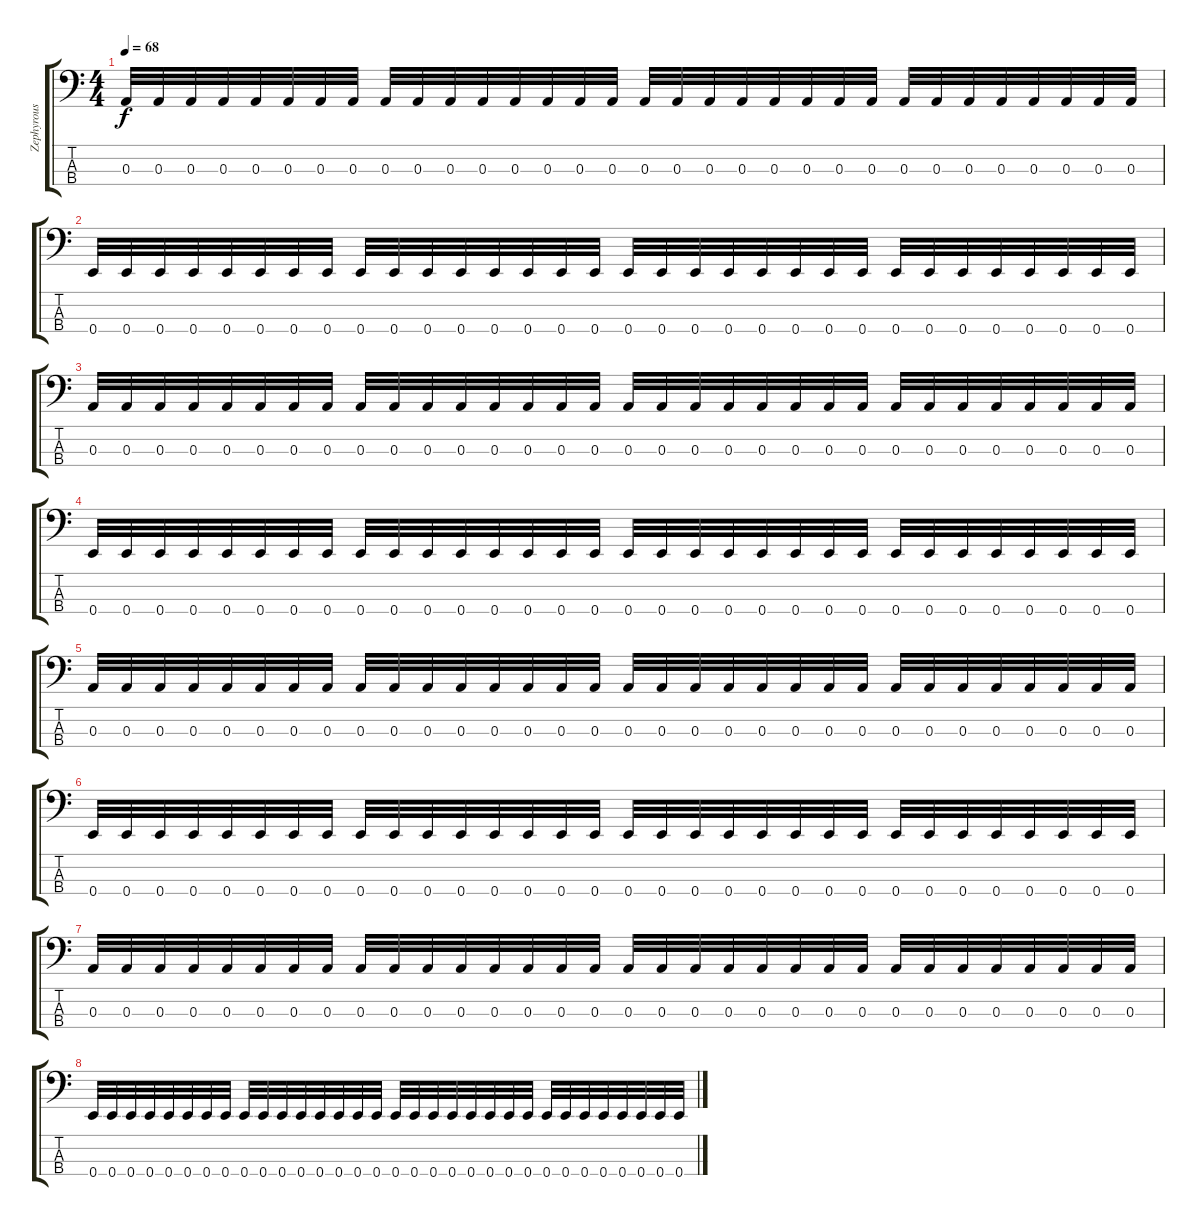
\track ("Zephyrous" "Zephyrous") {instrument electricbasspick}
\staff {score tabs}
\tuning (G2 D2 A1 E1) {hide}
\ts (4 4)
\tempo 68
\clef f4
\ks c
0.3.32{dy f instrument electricbasspick} 0.3.32 0.3.32 0.3.32 0.3.32 0.3.32 0.3.32 0.3.32 0.3.32 0.3.32 0.3.32 0.3.32 0.3.32 0.3.32 0.3.32 0.3.32 0.3.32 0.3.32 0.3.32 0.3.32 0.3.32 0.3.32 0.3.32 0.3.32 0.3.32 0.3.32 0.3.32 0.3.32 0.3.32 0.3.32 0.3.32 0.3.32 |
0.4.32 0.4.32 0.4.32 0.4.32 0.4.32 0.4.32 0.4.32 0.4.32 0.4.32 0.4.32 0.4.32 0.4.32 0.4.32 0.4.32 0.4.32 0.4.32 0.4.32 0.4.32 0.4.32 0.4.32 0.4.32 0.4.32 0.4.32 0.4.32 0.4.32 0.4.32 0.4.32 0.4.32 0.4.32 0.4.32 0.4.32 0.4.32 |
0.3.32 0.3.32 0.3.32 0.3.32 0.3.32 0.3.32 0.3.32 0.3.32 0.3.32 0.3.32 0.3.32 0.3.32 0.3.32 0.3.32 0.3.32 0.3.32 0.3.32 0.3.32 0.3.32 0.3.32 0.3.32 0.3.32 0.3.32 0.3.32 0.3.32 0.3.32 0.3.32 0.3.32 0.3.32 0.3.32 0.3.32 0.3.32 |
0.4.32 0.4.32 0.4.32 0.4.32 0.4.32 0.4.32 0.4.32 0.4.32 0.4.32 0.4.32 0.4.32 0.4.32 0.4.32 0.4.32 0.4.32 0.4.32 0.4.32 0.4.32 0.4.32 0.4.32 0.4.32 0.4.32 0.4.32 0.4.32 0.4.32 0.4.32 0.4.32 0.4.32 0.4.32 0.4.32 0.4.32 0.4.32 |
0.3.32 0.3.32 0.3.32 0.3.32 0.3.32 0.3.32 0.3.32 0.3.32 0.3.32 0.3.32 0.3.32 0.3.32 0.3.32 0.3.32 0.3.32 0.3.32 0.3.32 0.3.32 0.3.32 0.3.32 0.3.32 0.3.32 0.3.32 0.3.32 0.3.32 0.3.32 0.3.32 0.3.32 0.3.32 0.3.32 0.3.32 0.3.32 |
0.4.32 0.4.32 0.4.32 0.4.32 0.4.32 0.4.32 0.4.32 0.4.32 0.4.32 0.4.32 0.4.32 0.4.32 0.4.32 0.4.32 0.4.32 0.4.32 0.4.32 0.4.32 0.4.32 0.4.32 0.4.32 0.4.32 0.4.32 0.4.32 0.4.32 0.4.32 0.4.32 0.4.32 0.4.32 0.4.32 0.4.32 0.4.32 |
0.3.32 0.3.32 0.3.32 0.3.32 0.3.32 0.3.32 0.3.32 0.3.32 0.3.32 0.3.32 0.3.32 0.3.32 0.3.32 0.3.32 0.3.32 0.3.32 0.3.32 0.3.32 0.3.32 0.3.32 0.3.32 0.3.32 0.3.32 0.3.32 0.3.32 0.3.32 0.3.32 0.3.32 0.3.32 0.3.32 0.3.32 0.3.32 |
0.4.32 0.4.32 0.4.32 0.4.32 0.4.32 0.4.32 0.4.32 0.4.32 0.4.32 0.4.32 0.4.32 0.4.32 0.4.32 0.4.32 0.4.32 0.4.32 0.4.32 0.4.32 0.4.32 0.4.32 0.4.32 0.4.32 0.4.32 0.4.32 0.4.32 0.4.32 0.4.32 0.4.32 0.4.32 0.4.32 0.4.32 0.4.32
